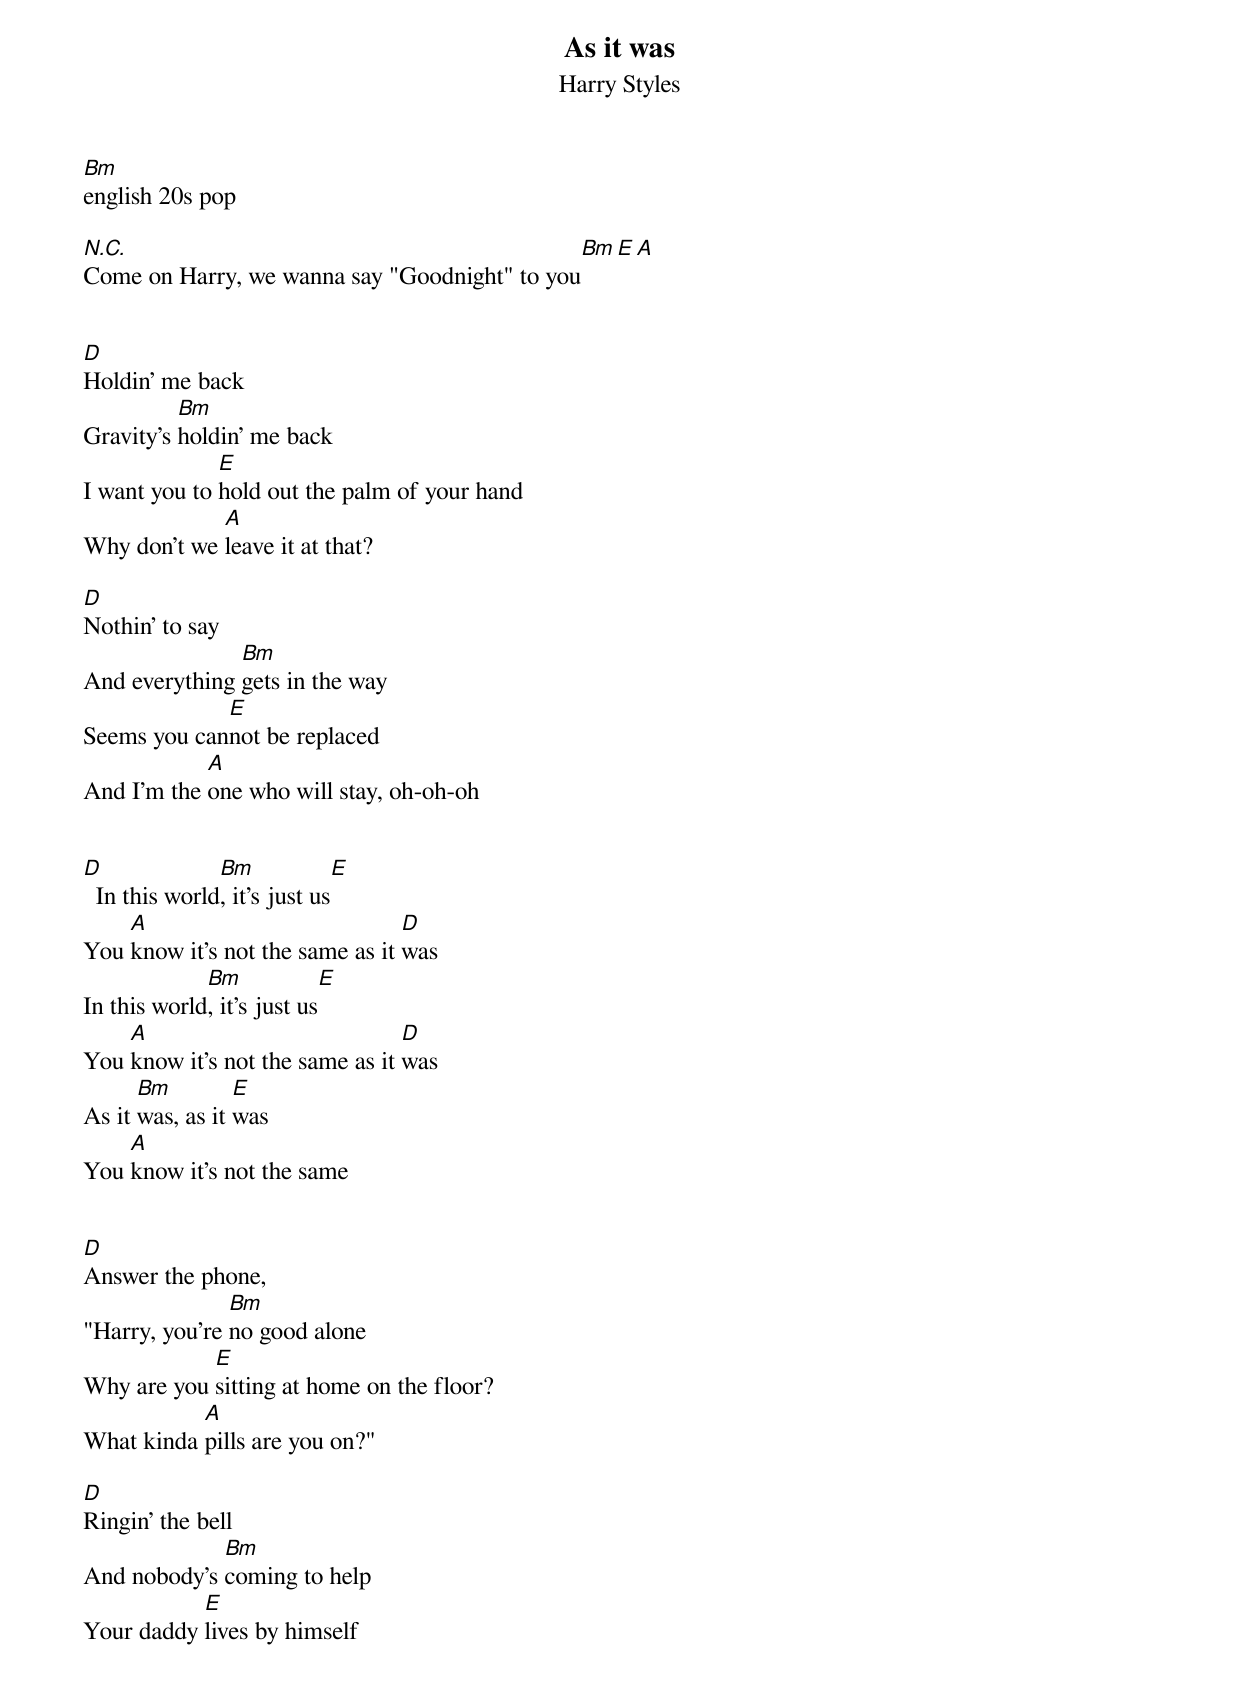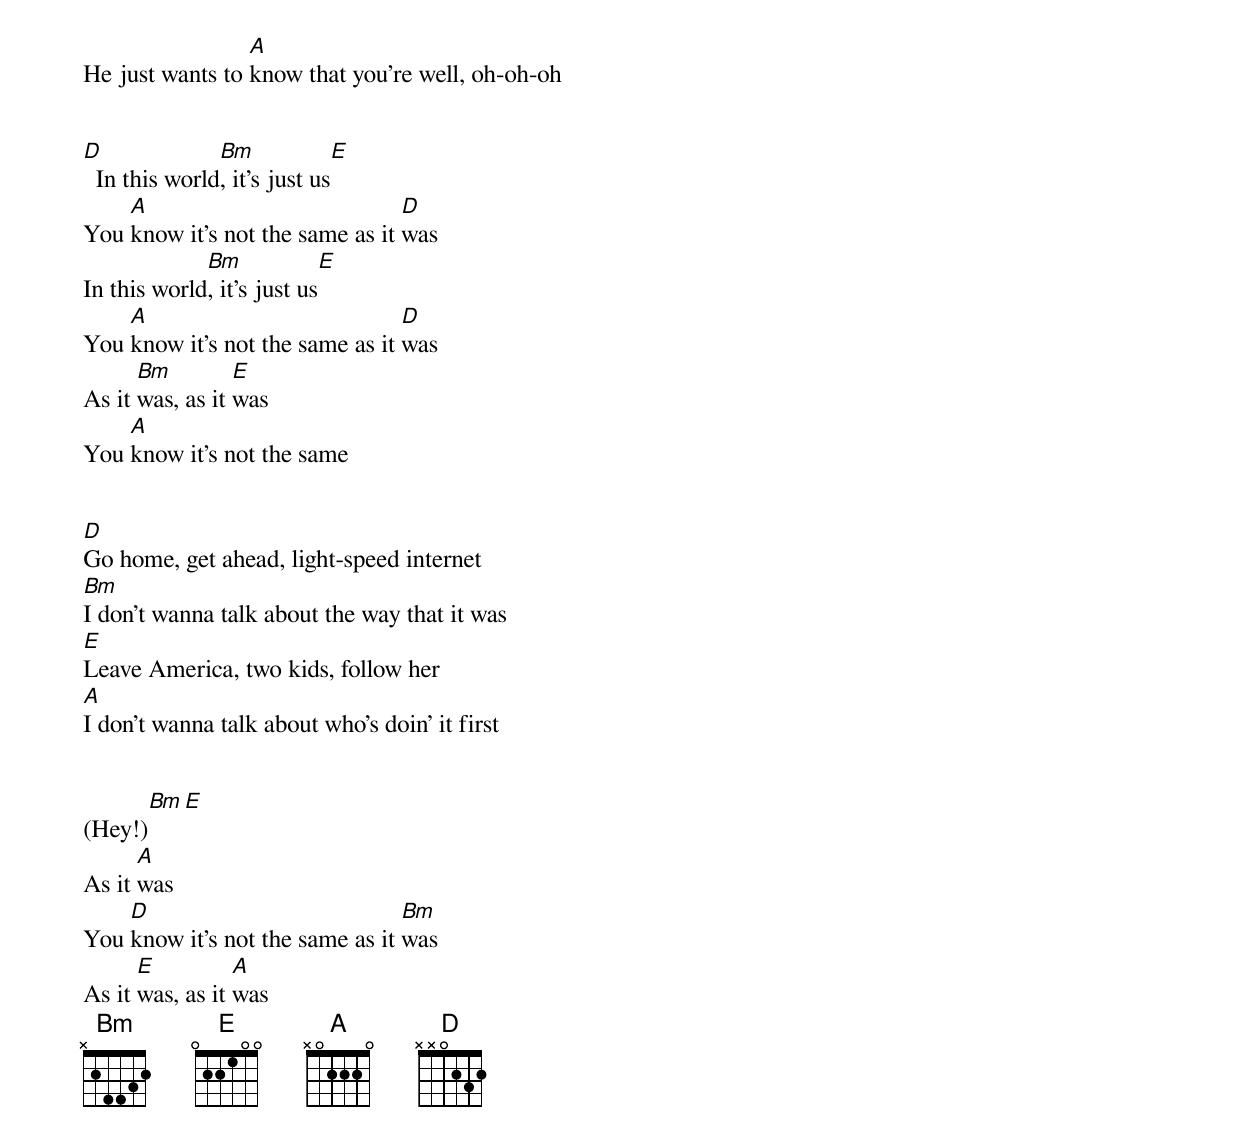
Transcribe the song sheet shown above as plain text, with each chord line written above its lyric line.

As it was
Harry Styles
Bm
english 20s pop

N.C.                                          Bm E A
Come on Harry, we wanna say "Goodnight" to you


D
Holdin' me back
          Bm
Gravity's holdin' me back
              E
I want you to hold out the palm of your hand
             A
Why don't we leave it at that?

D
Nothin' to say
               Bm
And everything gets in the way
             E
Seems you cannot be replaced
            A
And I'm the one who will stay, oh-oh-oh


D              Bm             E
  In this world, it's just us
    A                            D
You know it's not the same as it was
             Bm             E
In this world, it's just us
    A                            D
You know it's not the same as it was
      Bm         E
As it was, as it was
    A
You know it's not the same


D
Answer the phone,
               Bm
"Harry, you're no good alone
            E
Why are you sitting at home on the floor?
           A
What kinda pills are you on?"

D
Ringin' the bell
             Bm
And nobody's coming to help
           E
Your daddy lives by himself
                 A
He just wants to know that you're well, oh-oh-oh


D              Bm             E
  In this world, it's just us
    A                            D
You know it's not the same as it was
             Bm             E
In this world, it's just us
    A                            D
You know it's not the same as it was
      Bm         E
As it was, as it was
    A
You know it's not the same


D
Go home, get ahead, light-speed internet
Bm
I don't wanna talk about the way that it was
E
Leave America, two kids, follow her
A
I don't wanna talk about who's doin' it first


      Bm E
(Hey!)
      A
As it was
    D                            Bm
You know it's not the same as it was
      E          A
As it was, as it was
